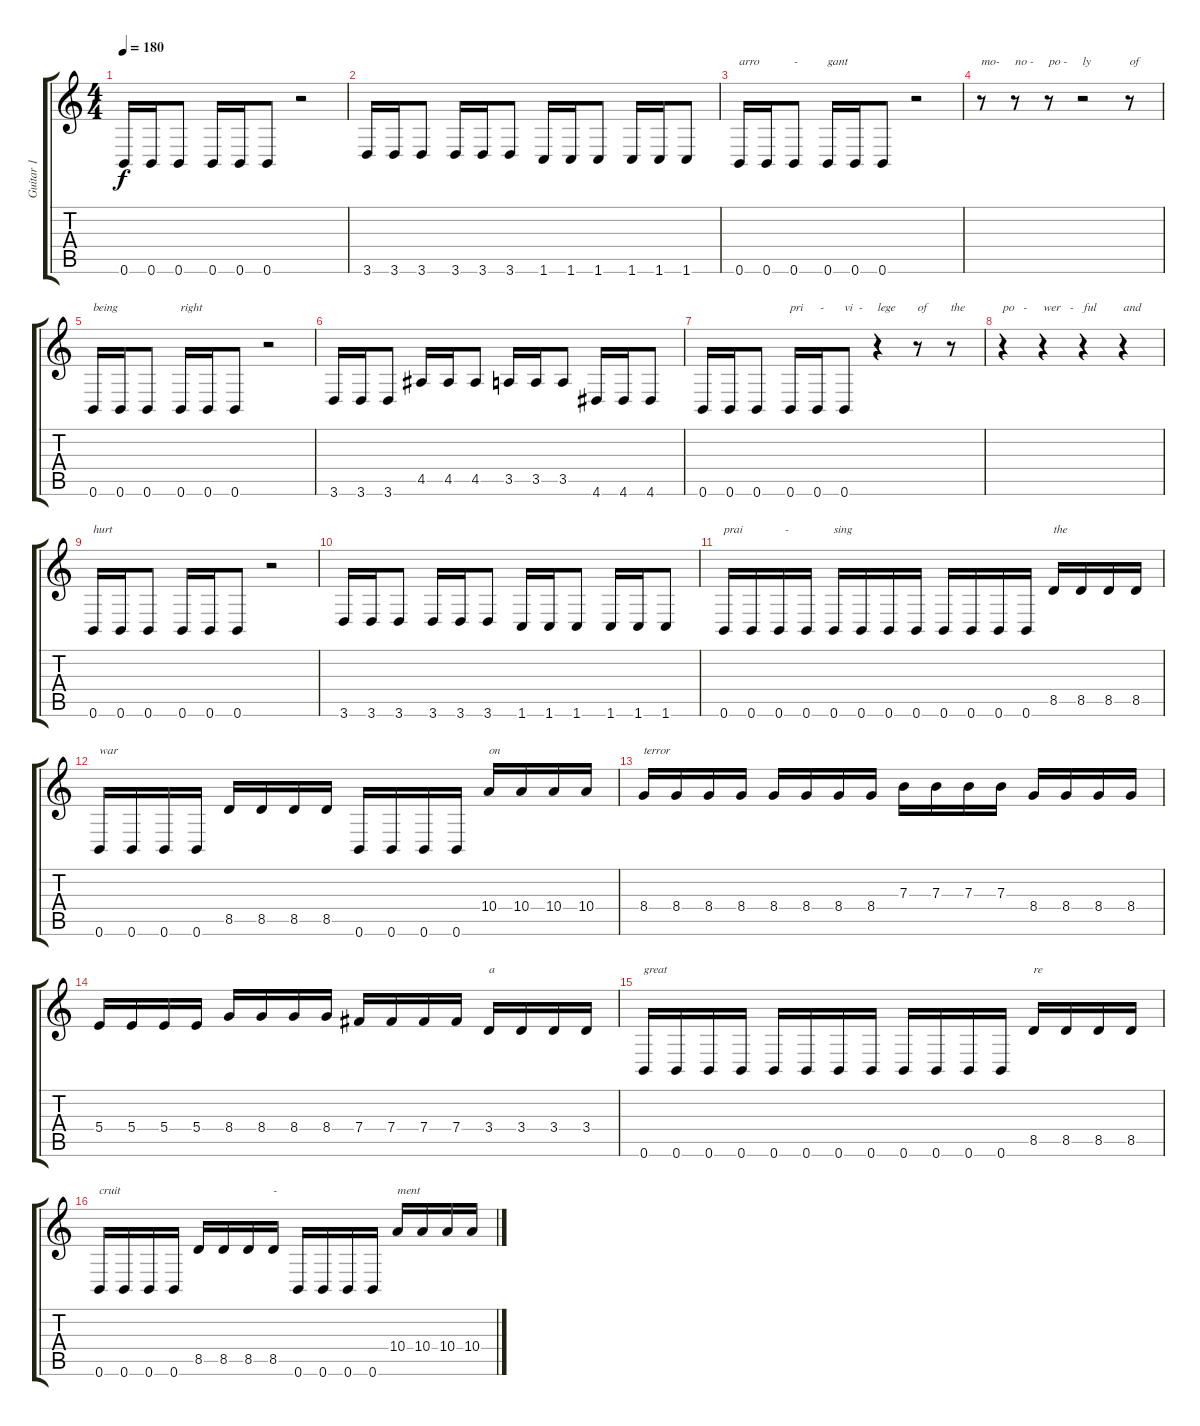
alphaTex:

\track ("Guitar 1" "Guitar 1") {instrument distortionguitar}
\staff {score tabs}
\tuning (Db4 Ab3 E3 B2 Gb2 B1) {hide}
\ts (4 4)
\tempo 180
\clef g2
\ks c
0.6.16{dy f} 0.6.16 0.6.8 0.6.16 0.6.16 0.6.8 r.2 |
3.6.16 3.6.16 3.6.8 3.6.16 3.6.16 3.6.8 1.6.16 1.6.16 1.6.8 1.6.16 1.6.16 1.6.8 |
0.6.16{txt "arro"} 0.6.16 0.6.8{txt "-"} 0.6.16{txt "gant"} 0.6.16 0.6.8 r.2 |
r.8{txt "mo-"} r.8{txt "no -"} r.8{txt "po -"} r.2{txt "ly"} r.8{txt "of"} |
0.6.16{txt "being"} 0.6.16 0.6.8 0.6.16{txt "right"} 0.6.16 0.6.8 r.2 |
3.6.16 3.6.16 3.6.8 4.5.16 4.5.16 4.5.8 3.5.16 3.5.16 3.5.8 4.6.16 4.6.16 4.6.8 |
0.6.16 0.6.16 0.6.8 0.6.16{txt "pri"} 0.6.16{txt " -"} 0.6.8{txt "vi  -"} r.4{txt "lege"} r.8{txt "of"} r.8{txt "the"} |
r.4{txt "po   -"} r.4{txt "wer   -"} r.4{txt "ful"} r.4{txt "and"} |
0.6.16{txt "hurt"} 0.6.16 0.6.8 0.6.16 0.6.16 0.6.8 r.2 |
3.6.16 3.6.16 3.6.8 3.6.16 3.6.16 3.6.8 1.6.16 1.6.16 1.6.8 1.6.16 1.6.16 1.6.8 |
0.6.16{txt "prai"} 0.6.16 0.6.16{txt "  -"} 0.6.16 0.6.16{txt "sing"} 0.6.16 0.6.16 0.6.16 0.6.16 0.6.16 0.6.16 0.6.16 8.5.16{txt "the"} 8.5.16 8.5.16 8.5.16 |
0.6.16{txt "war"} 0.6.16 0.6.16 0.6.16 8.5.16 8.5.16 8.5.16 8.5.16 0.6.16 0.6.16 0.6.16 0.6.16 10.4.16{txt "on"} 10.4.16 10.4.16 10.4.16 |
8.4.16{txt "terror"} 8.4.16 8.4.16 8.4.16 8.4.16 8.4.16 8.4.16 8.4.16 7.3.16 7.3.16 7.3.16 7.3.16 8.4.16 8.4.16 8.4.16 8.4.16 |
5.4.16 5.4.16 5.4.16 5.4.16 8.4.16 8.4.16 8.4.16 8.4.16 7.4.16 7.4.16 7.4.16 7.4.16 3.4.16{txt "a"} 3.4.16 3.4.16 3.4.16 |
0.6.16{txt "great"} 0.6.16 0.6.16 0.6.16 0.6.16 0.6.16 0.6.16 0.6.16 0.6.16 0.6.16 0.6.16 0.6.16 8.5.16{txt "re"} 8.5.16 8.5.16 8.5.16 |
0.6.16{txt "cruit"} 0.6.16 0.6.16 0.6.16 8.5.16 8.5.16 8.5.16 8.5.16{txt "-"} 0.6.16 0.6.16 0.6.16 0.6.16 10.4.16{txt "ment"} 10.4.16 10.4.16 10.4.16
